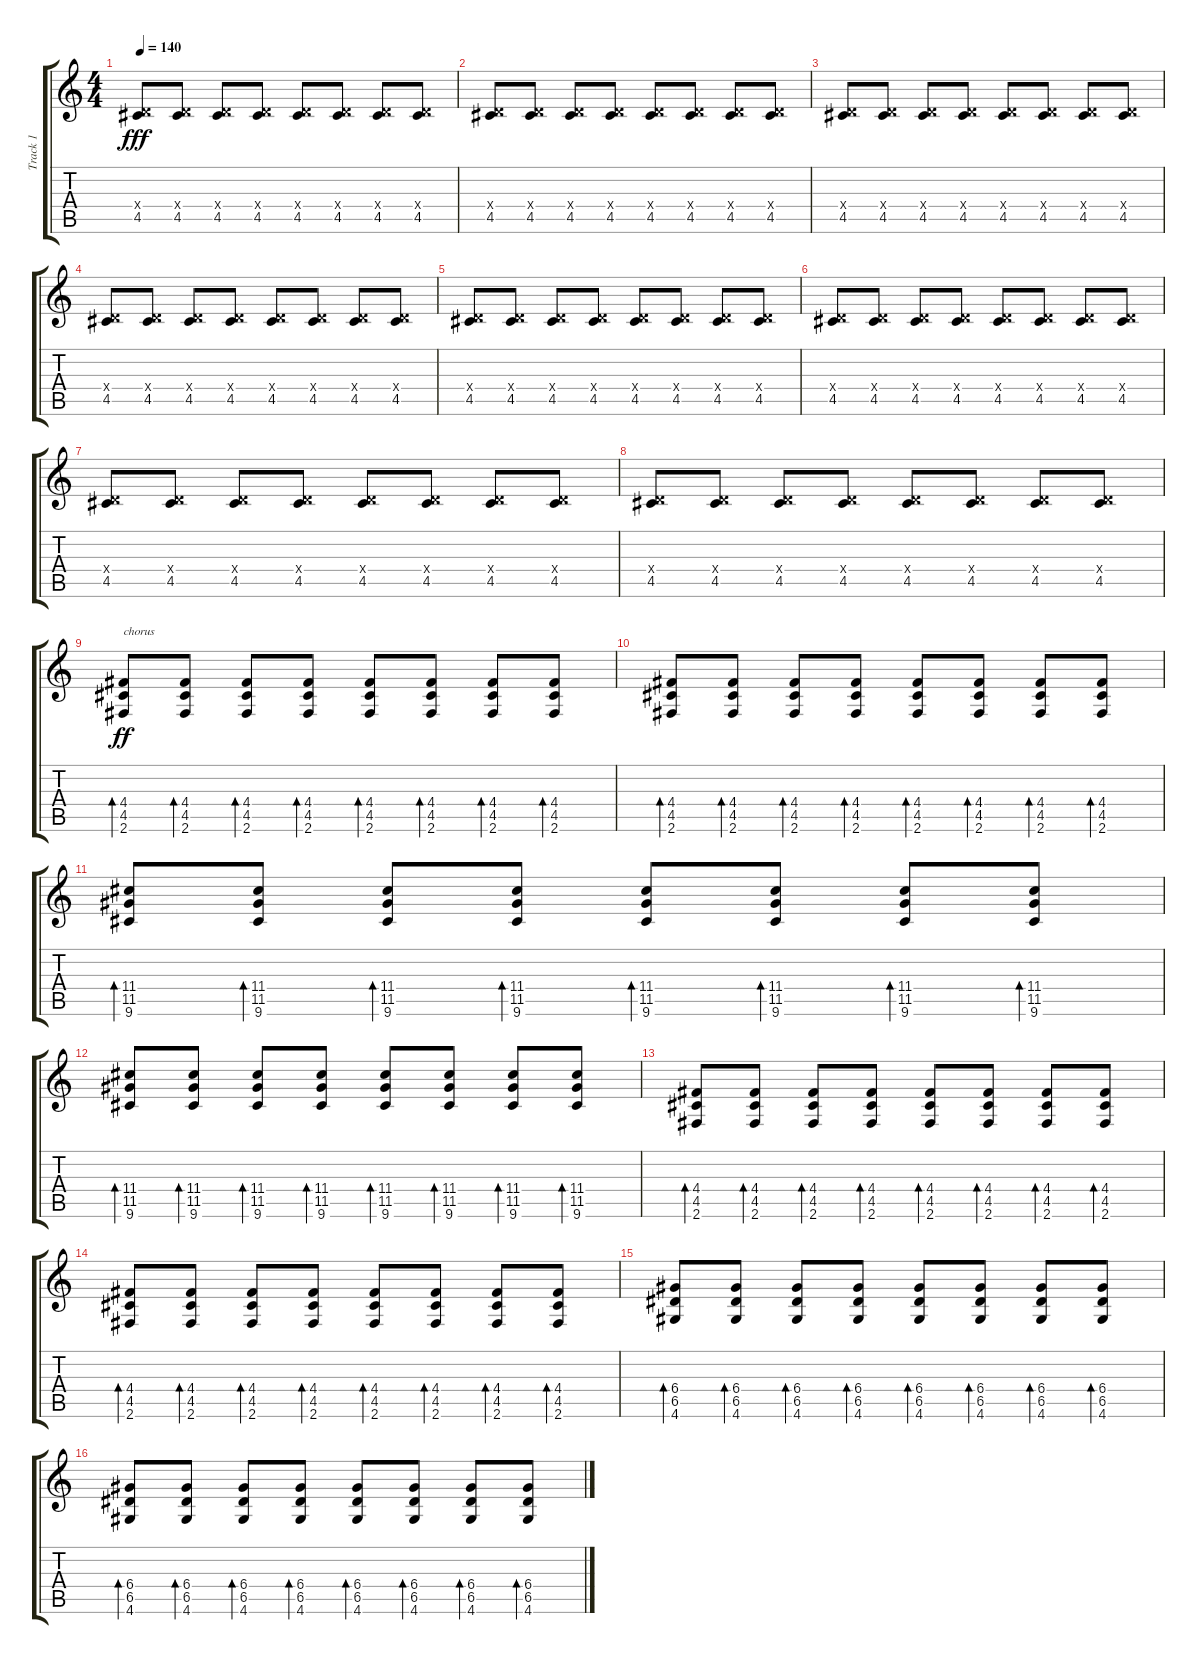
\track ("Track 1" "Track 1") {instrument overdrivenguitar}
\staff {score tabs}
\tuning (E4 B3 G3 D3 A2 E2) {hide}
\ts (4 4)
\tempo 140
\clef g2
\ks c
(0.4{x} 4.5).8{dy fff} (0.4{x} 4.5).8 (0.4{x} 4.5).8 (0.4{x} 4.5).8 (0.4{x} 4.5).8 (0.4{x} 4.5).8 (0.4{x} 4.5).8 (0.4{x} 4.5).8 |
(0.4{x} 4.5).8 (0.4{x} 4.5).8 (0.4{x} 4.5).8 (0.4{x} 4.5).8 (0.4{x} 4.5).8 (0.4{x} 4.5).8 (0.4{x} 4.5).8 (0.4{x} 4.5).8 |
(0.4{x} 4.5).8 (0.4{x} 4.5).8 (0.4{x} 4.5).8 (0.4{x} 4.5).8 (0.4{x} 4.5).8 (0.4{x} 4.5).8 (0.4{x} 4.5).8 (0.4{x} 4.5).8 |
(0.4{x} 4.5).8 (0.4{x} 4.5).8 (0.4{x} 4.5).8 (0.4{x} 4.5).8 (0.4{x} 4.5).8 (0.4{x} 4.5).8 (0.4{x} 4.5).8 (0.4{x} 4.5).8 |
(0.4{x} 4.5).8 (0.4{x} 4.5).8 (0.4{x} 4.5).8 (0.4{x} 4.5).8 (0.4{x} 4.5).8 (0.4{x} 4.5).8 (0.4{x} 4.5).8 (0.4{x} 4.5).8 |
(0.4{x} 4.5).8 (0.4{x} 4.5).8 (0.4{x} 4.5).8 (0.4{x} 4.5).8 (0.4{x} 4.5).8 (0.4{x} 4.5).8 (0.4{x} 4.5).8 (0.4{x} 4.5).8 |
(0.4{x} 4.5).8 (0.4{x} 4.5).8 (0.4{x} 4.5).8 (0.4{x} 4.5).8 (0.4{x} 4.5).8 (0.4{x} 4.5).8 (0.4{x} 4.5).8 (0.4{x} 4.5).8 |
(0.4{x} 4.5).8 (0.4{x} 4.5).8 (0.4{x} 4.5).8 (0.4{x} 4.5).8 (0.4{x} 4.5).8 (0.4{x} 4.5).8 (0.4{x} 4.5).8 (0.4{x} 4.5).8 |
(4.4 4.5 2.6).8{bd 30 txt "chorus" dy ff} (4.4 4.5 2.6).8{bd 30} (4.4 4.5 2.6).8{bd 30} (4.4 4.5 2.6).8{bd 30} (4.4 4.5 2.6).8{bd 30} (4.4 4.5 2.6).8{bd 30} (4.4 4.5 2.6).8{bd 30} (4.4 4.5 2.6).8{bd 30} |
(4.4 4.5 2.6).8{bd 30} (4.4 4.5 2.6).8{bd 30} (4.4 4.5 2.6).8{bd 30} (4.4 4.5 2.6).8{bd 30} (4.4 4.5 2.6).8{bd 30} (4.4 4.5 2.6).8{bd 30} (4.4 4.5 2.6).8{bd 30} (4.4 4.5 2.6).8{bd 30} |
(11.4 11.5 9.6).8{bd 30} (11.4 11.5 9.6).8{bd 30} (11.4 11.5 9.6).8{bd 30} (11.4 11.5 9.6).8{bd 30} (11.4 11.5 9.6).8{bd 30} (11.4 11.5 9.6).8{bd 30} (11.4 11.5 9.6).8{bd 30} (11.4 11.5 9.6).8{bd 30} |
(11.4 11.5 9.6).8{bd 30} (11.4 11.5 9.6).8{bd 30} (11.4 11.5 9.6).8{bd 30} (11.4 11.5 9.6).8{bd 30} (11.4 11.5 9.6).8{bd 30} (11.4 11.5 9.6).8{bd 30} (11.4 11.5 9.6).8{bd 30} (11.4 11.5 9.6).8{bd 30} |
(4.4 4.5 2.6).8{bd 30} (4.4 4.5 2.6).8{bd 30} (4.4 4.5 2.6).8{bd 30} (4.4 4.5 2.6).8{bd 30} (4.4 4.5 2.6).8{bd 30} (4.4 4.5 2.6).8{bd 30} (4.4 4.5 2.6).8{bd 30} (4.4 4.5 2.6).8{bd 30} |
(4.4 4.5 2.6).8{bd 30} (4.4 4.5 2.6).8{bd 30} (4.4 4.5 2.6).8{bd 30} (4.4 4.5 2.6).8{bd 30} (4.4 4.5 2.6).8{bd 30} (4.4 4.5 2.6).8{bd 30} (4.4 4.5 2.6).8{bd 30} (4.4 4.5 2.6).8{bd 30} |
(6.4 6.5 4.6).8{bd 30} (6.4 6.5 4.6).8{bd 30} (6.4 6.5 4.6).8{bd 30} (6.4 6.5 4.6).8{bd 30} (6.4 6.5 4.6).8{bd 30} (6.4 6.5 4.6).8{bd 30} (6.4 6.5 4.6).8{bd 30} (6.4 6.5 4.6).8{bd 30} |
(6.4 6.5 4.6).8{bd 30} (6.4 6.5 4.6).8{bd 30} (6.4 6.5 4.6).8{bd 30} (6.4 6.5 4.6).8{bd 30} (6.4 6.5 4.6).8{bd 30} (6.4 6.5 4.6).8{bd 30} (6.4 6.5 4.6).8{bd 30} (6.4 6.5 4.6).8{bd 30}
